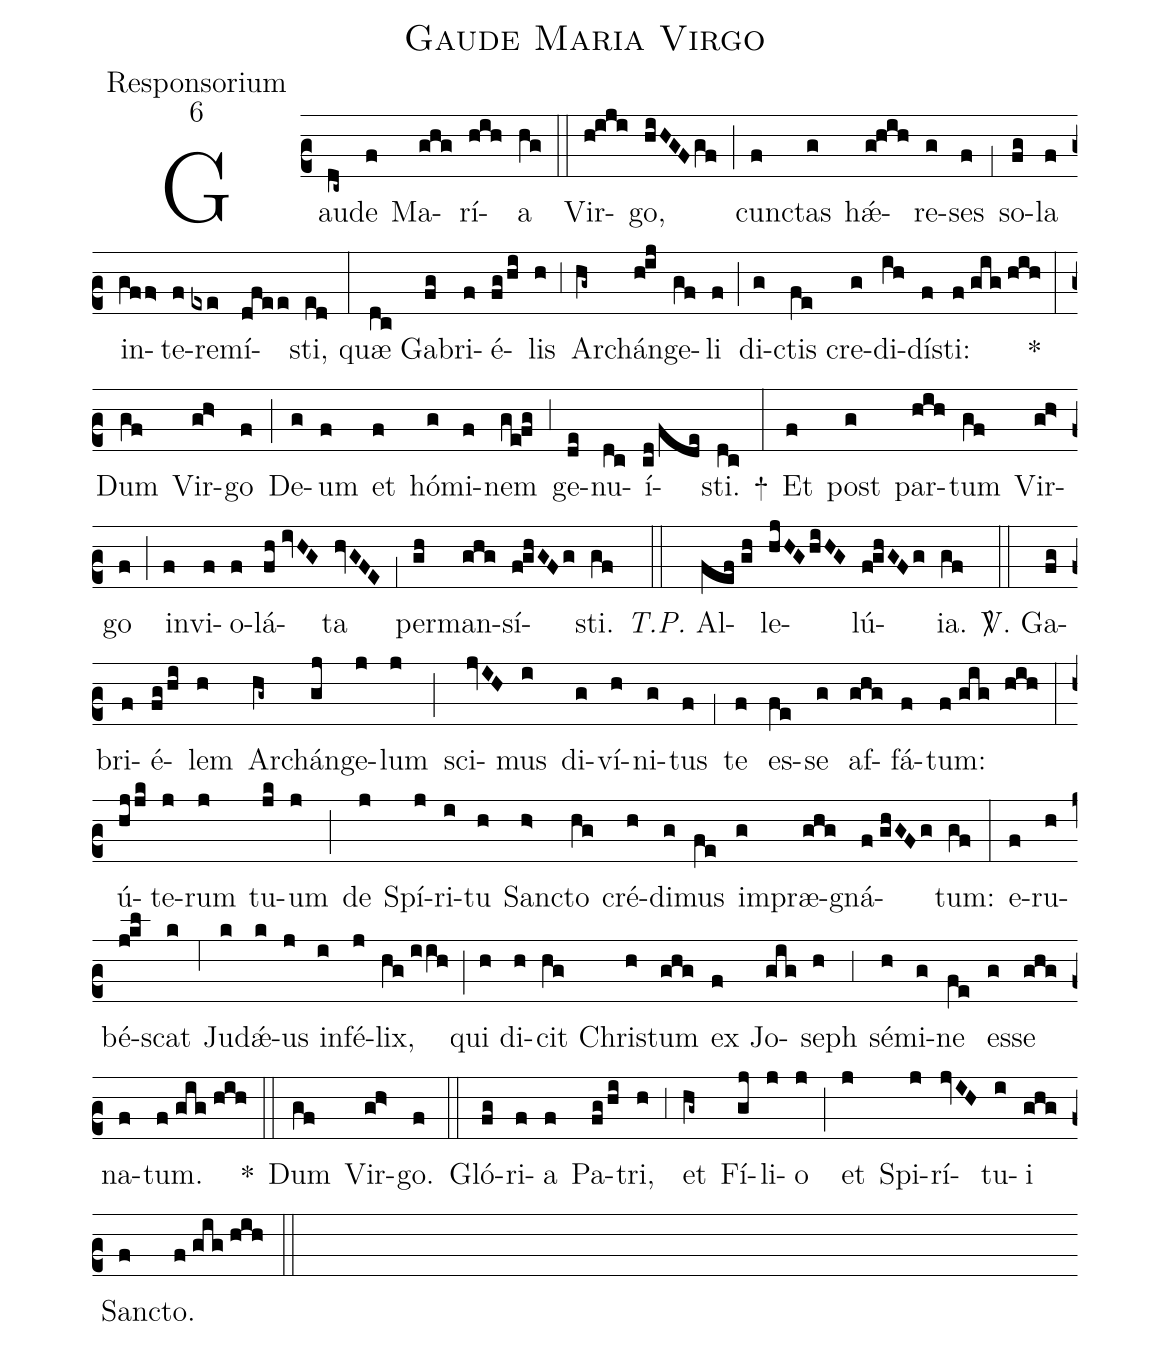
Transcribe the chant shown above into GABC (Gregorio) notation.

name:Gaude Maria Virgo;
office-part:Responsorium;
mode:6;
%%
(c2) Gau(dc~)de(f) Ma(ghg)rí(hih)a(hg) (::)
Vir(h!iji)go,(hiHGF/gf) (;) cun(f)ctas(g) h{<sp>'ae</sp>}(g!hih)re(g)ses(f) (,1) so(fg)la(f) in(gff>)te(f)re(exe)mí(dfee)sti,(ed) (:)
quæ(dc) Ga(fg)bri(f)é(fg/hi)lis(h) (,3) Arch(hg~)án(h!ij)ge(gf)li(f) (;) di(g)ctis(fe) cre(g)di(ih)dí(f)sti:(f//gig//hih) *(:) Dum(gf) Vir(gh>)go(f) (;) De(g)um(f) et(f) hó(g)mi(f)nem(ge!fg) (,3) ge(de)nu(dc)í(cd/fde)sti.(dc) +(:) Et(f) post(g) par(hih)tum(gf) Vir(gh>)go(f) (;) in(f)vi(f)o(f)lá(fh//ivHG)ta(hvGFE) (,1) per(gh)man(ghg)sí(f!ghGFg)sti.(gf) (::) <i>T.P.</i> Al(fef//gh)le(hjHG/hiHG)lú(f!ghGFg)ia.(gf) (::)

<sp>V/</sp>. Ga(fg)bri(f)é(fg/hi)lem(h) Ar(hg~)chán(gj)ge(j)lum(j) (;) sci(jvIH)mus(i) di(g)ví(h)ni(g)tus(f) (,1) te(f) es(fe)se(g) af(ghg)fá(f)tum:(f//gig hih) (:)
ú(hjjk)te(j)rum(j) tu(jk)um(j) (;) de(j) Spí(j)ri(i)tu(h) San(h>)cto(hg) cré(h)di(g)mus(fe) im(g)præ(ghg)gná(f//ghGFg)tum:(gf) (:)
e(f)ru(h)bé(j!kl)scat(k) (,6) Ju(k)d{<sp>'ae</sp>}(k)us(j) in(i)fé(j)lix,(hg//iih) (;) qui(h) di(h)cit(hg) Chri(h)stum(ghg) ex(f) Jo(gig)seph(h) (,3) sé(h)mi(g)ne(fe) es(g)se(ghg) na(f)tum.(f//gig//hih) *(::) Dum(gf) Vir(gh>)go.(f) (::)

Gló(fg)ri(f)a(f) Pa(fg/hi)tri,(h) (,3) et(hg~) Fí(gj)li(j)o(j) (;) et(j) Spi(j)rí(jvIH)tu(i)i(ghg) San(f)cto.(f//gig//hih) (::)
